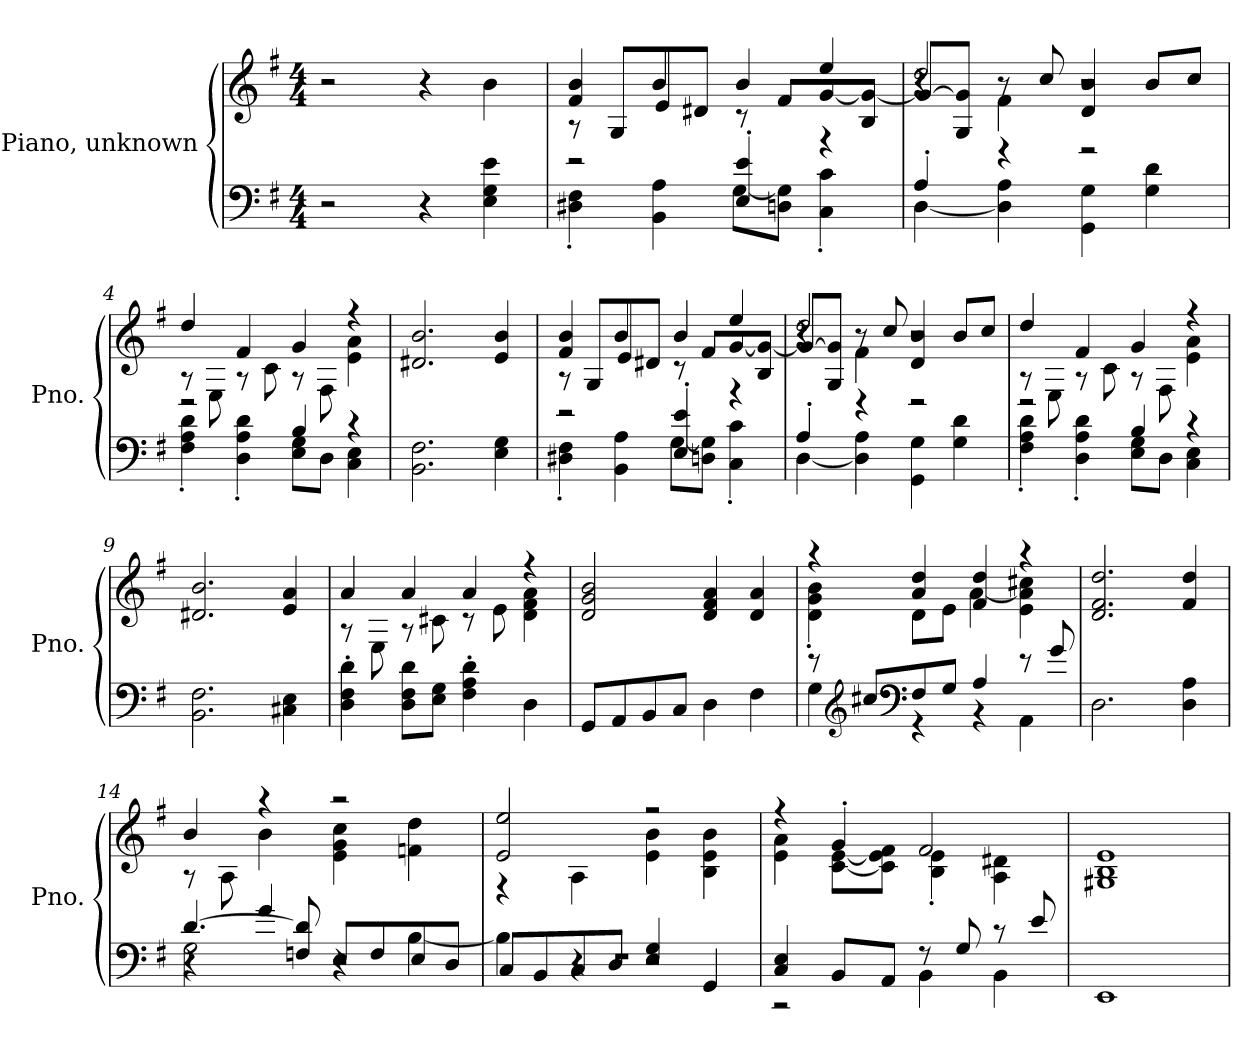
**kern	**kern
*part1	*part1
*staff2	*staff1
*I"Piano, unknown	*
*I'Pno.	*
*clefF4	*clefG2
*k[f#]	*k[f#]
*M4/4	*M4/4
*MM120	*MM120
=1	=1
2r	2r
4r	4r
4E\ 4G\ 4e\	4b\
=2	=2
*^	*^
2r	4D#X\' 4F#\'	4f#/ 4b/	8r
.	.	.	8G/L
.	4BB\ 4A\	4b/	8e/
.	.	.	8d#X/J
4E/' 4e/'	[8G\L	4b/	8r
.	8Dn\ 8G\]J	.	8f#/L
4r	4C\' 4c\'	4ee/	[8g/
.	.	.	8B/ 8g/_J
=3	=3	=3	=3
*	*	*	*^
4A'/	[4D\	2dd/	4r	8g/L_
.	.	.	.	8G/ 8g/]J
4r	4D\] 4A\	.	4f#\	8r
.	.	.	.	8cc/
2r	4GG\ 4G\	2r	2r	4d/ 4b/
.	4G\ 4d\	.	.	8b/L
.	.	.	.	8cc/J
*	*	*	*v	*v
=4	=4	=4	=4
2r	4F#\' 4A\' 4d\'	4dd/	8r
.	.	.	8E\
.	4D\' 4A\' 4d\'	4f#/	8r
.	.	.	8c\
4B/	8E\ 8G\L	4g/	8r
.	8D\J	.	8F#\
4r	4C\ 4E\	4r	4e\ 4a\
*v	*v	*	*
*	*v	*v
=5	=5
2.BB\ 2.F#\	2.d#X/ 2.b/
4E\ 4G\	4e/ 4b/
!!LO:LB:g=z
=6	=6
*^	*^
2r	4D#X\' 4F#\'	4f#/ 4b/	8r
.	.	.	8G/L
.	4BB\ 4A\	4b/	8e/
.	.	.	8d#X/J
4E/' 4e/'	[8G\L	4b/	8r
.	8Dn\ 8G\]J	.	8f#/L
4r	4C\' 4c\'	4ee/	[8g/
.	.	.	8B/ 8g/_J
=7	=7	=7	=7
*	*	*	*^
4A'/	[4D\	2dd/	4r	8g/L_
.	.	.	.	8G/ 8g/]J
4r	4D\] 4A\	.	4f#\	8r
.	.	.	.	8cc/
2r	4GG\ 4G\	2r	2r	4d/ 4b/
.	4G\ 4d\	.	.	8b/L
.	.	.	.	8cc/J
*	*	*	*v	*v
=8	=8	=8	=8
2r	4F#\' 4A\' 4d\'	4dd/	8r
.	.	.	8E\
.	4D\' 4A\' 4d\'	4f#/	8r
.	.	.	8c\
4B/	8E\ 8G\L	4g/	8r
.	8D\J	.	8F#\
4r	4C\ 4E\	4r	4e\ 4a\
*v	*v	*	*
*	*v	*v
=9	=9
2.BB\ 2.F#\	2.d#X/ 2.b/
4C#X\ 4E\	4e/ 4a/
=10	=10
*	*^
4D\' 4F#\' 4d\'	4a/	8r
.	.	8E\
8D\ 8F#\ 8d\L	4a/	8r
8E\ 8G\J	.	8c#X\
4F#\' 4A\' 4d\'	4a/	8r
.	.	8e\
4D\	4r	4d\ 4f#\ 4a\
*	*v	*v
!!LO:LB:g=z
=11	=11
8GG/L	2d/ 2g/ 2b/
8AA/	.
8BB/	.
8C/J	.
4D\	4d/ 4f#/ 4a/
4F#\	4d/ 4a/
=12	=12
*^	*^
8r	4G\	4r	4d\' 4g\' 4b\'
*clefG2	*	*	*
8cc#X/L	.	.	.
*clefF4	*	*	*
8F#/	4r	4a/ 4dd/	8d\L
8G/J	.	.	8e\J
4A/	4r	4f#/ 4dd/	[4a\
8r	4AA\	4r	4e\ 4a\] 4cc#X\
8g/	.	.	.
*v	*v	*	*
*	*v	*v
=13	=13
2.D\	2.d/ 2.f#/ 2.dd/
4D\ 4A\	4f#/ 4dd/
=14	=14
*^	*^
*	*^	*	*
4r	2G\	[4.d/	4b/	8r
.	.	.	.	8A\
4g/	.	.	4r	4b\
.	.	8Fn/ 8d/]	.	.
2r	4r	8E/L	2r	4e\ 4g\ 4cc\
.	.	8F/	.	.
.	[4B\	8E/	.	4fn\ 4dd\
.	.	8D/J	.	.
=15	=15	=15	=15	=15
1r	4B\]	8C/L	2e/ 2ee/	4r
.	.	8BB/	.	.
.	4r	8C/	.	4A\
.	.	8D/J	.	.
.	2r	4E/ 4G/	2r	4e\ 4b\
.	.	4GG/	.	4B\ 4e\ 4b\
*	*v	*v	*	*
!!LO:LB:g=z	!!
=16	=16	=16	=16
4C/ 4E/	2r	4r	4e\ 4a\
8BB/L	.	4g'/	[8c\ [8e\L
8AA/J	.	.	8c\] 8e\] 8f#\J
8r	4BB\	2f#/	4B\' 4e\'
8G/	.	.	.
8r	4BB\	.	4A\ 4d#X\
8e/	.	.	.
*v	*v	*	*
*	*v	*v
=17	=17
1EE	1G#X 1B 1e
=	=
*-	*-
